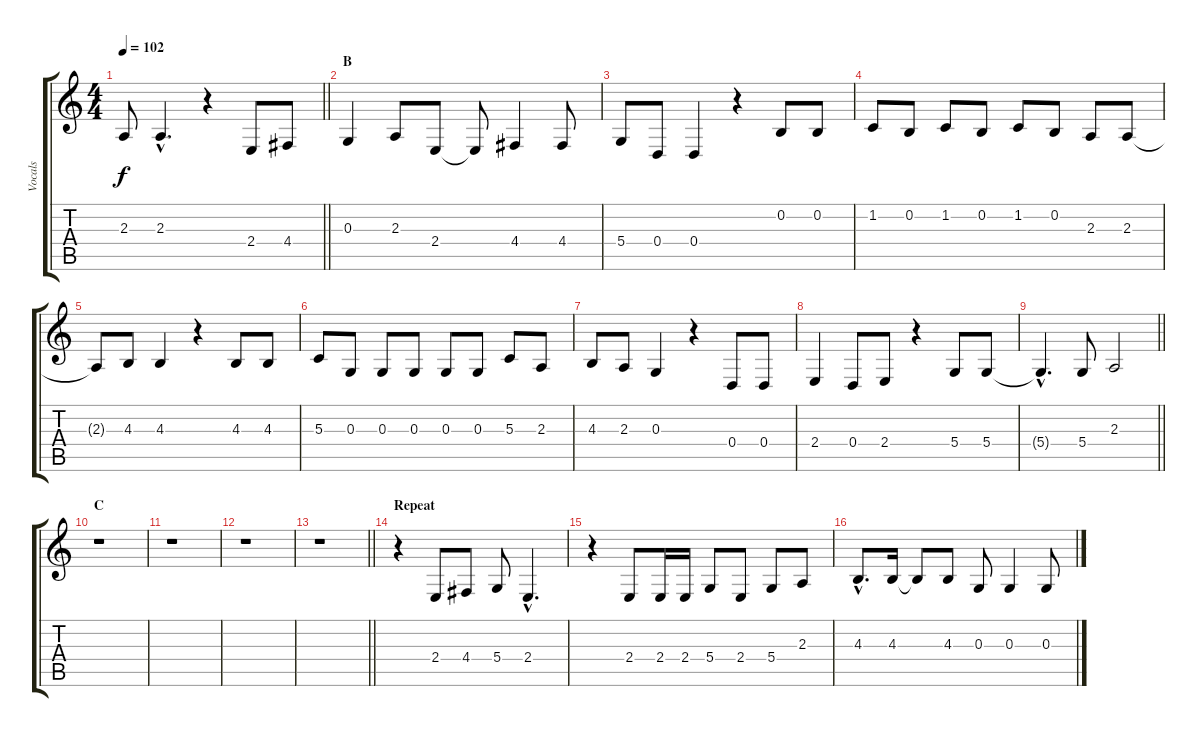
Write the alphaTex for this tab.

\track ("Vocals" "Vocals") {instrument baritonesax}
\staff {score tabs}
\tuning (E4 B3 G3 D3 A2 E2) {hide}
\ts (4 4)
\tempo 102
\clef g2
\barLineRight lightlight
\ks c
2.3.8{dy f} 2.3{hac}.4{d} r.4 2.4.8 4.4.8 |
\section ("" "B")
0.3.4 2.3.8 2.4.8 2.4{t}.8 4.4.4 4.4.8 |
5.4.8 0.4.8 0.4.4 r.4 0.2.8 0.2.8 |
1.2.8 0.2.8 1.2.8 0.2.8 1.2.8 0.2.8 2.3.8 2.3.8 |
2.3{t}.8 4.3.8 4.3.4 r.4 4.3.8 4.3.8 |
5.3.8 0.3.8 0.3.8 0.3.8 0.3.8 0.3.8 5.3.8 2.3.8 |
4.3.8 2.3.8 0.3.4 r.4 0.4.8 0.4.8 |
2.4.4 0.4.8 2.4.8 r.4 5.4.8 5.4.8 |
\barLineRight lightlight
5.4{hac t}.4{d} 5.4.8 2.3.2 |
\section ("" "C")
r.1 |
r.1 |
r.1 |
\barLineRight lightlight
r.1 |
\section ("" "Repeat")
r.4 2.4.8 4.4.8 5.4.8 2.4{hac}.4{d} |
r.4 2.4.8 2.4.16 2.4.16 5.4.8 2.4.8 5.4.8 2.3.8 |
4.3{hac}.8{d} 4.3.16 4.3{t}.8 4.3.8 0.3.8 0.3.4 0.3.8
